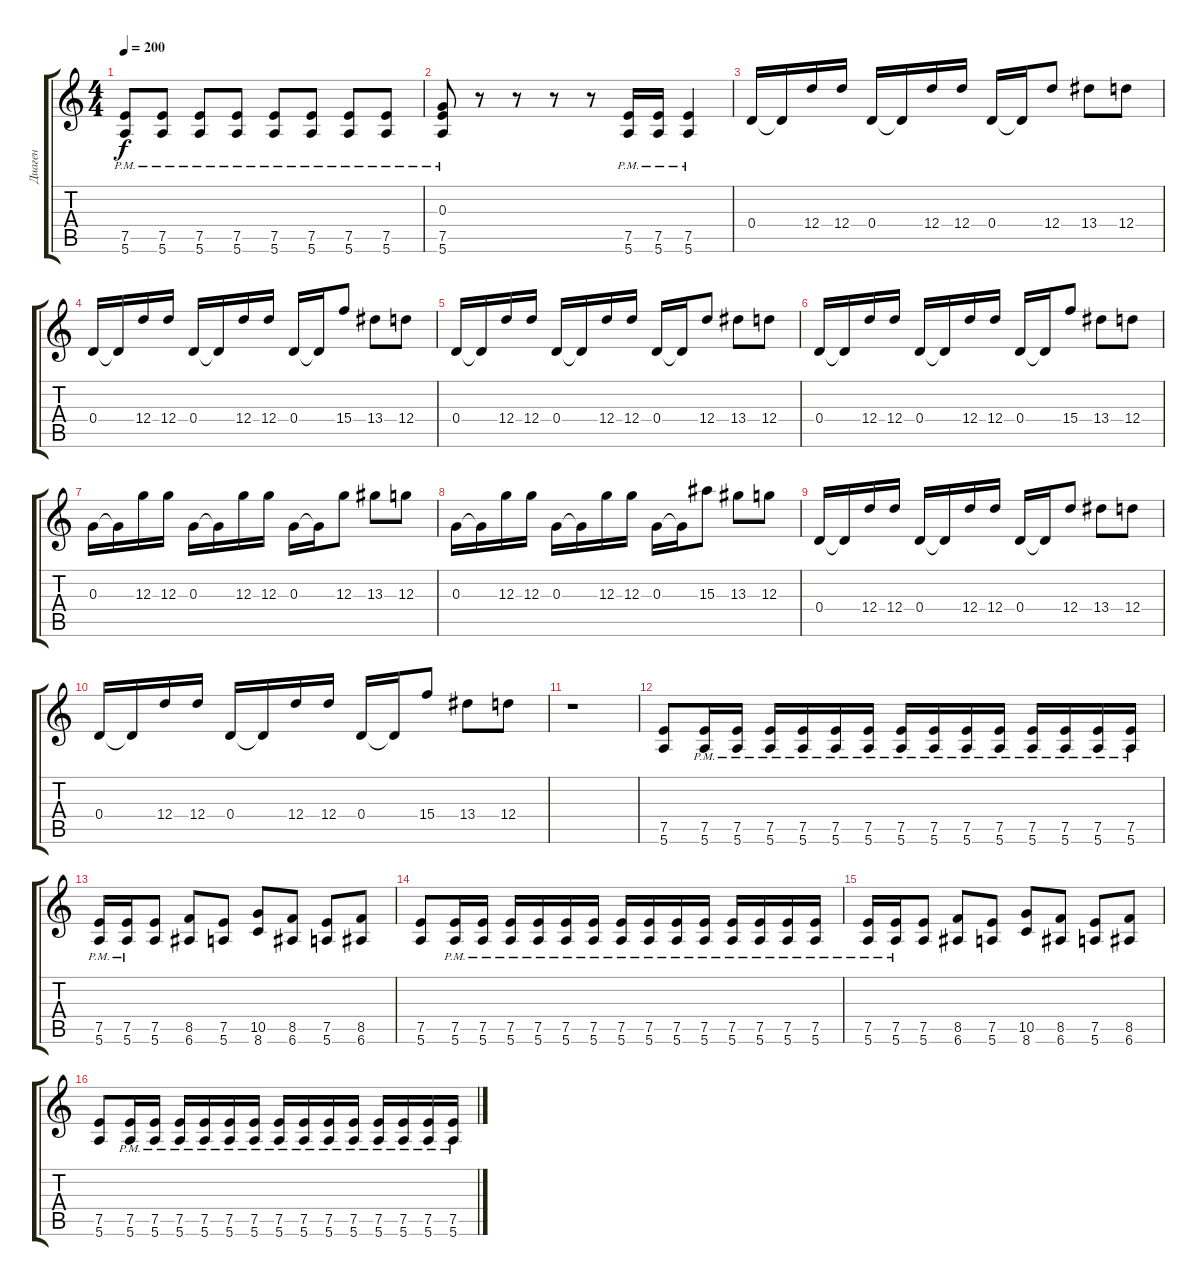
\track ("Диаген" "Диаген") {instrument overdrivenguitar}
\staff {score tabs}
\tuning (E4 B3 G3 D3 A2 E2) {hide}
\ts (4 4)
\tempo 200
\clef g2
\ks c
(7.5{pm} 5.6{pm}).8{dy f} (7.5{pm} 5.6{pm}).8 (7.5{pm} 5.6{pm}).8 (7.5{pm} 5.6{pm}).8 (7.5{pm} 5.6{pm}).8 (7.5{pm} 5.6{pm}).8 (7.5{pm} 5.6{pm}).8 (7.5{pm} 5.6{pm}).8 |
(0.3 7.5{pm} 5.6{pm}).8 r.8 r.8 r.8 r.8 (7.5{pm} 5.6{pm}).16 (7.5{pm} 5.6{pm}).16 (7.5{pm} 5.6{pm}).4 |
0.4.16 0.4{t}.16 12.4.16 12.4.16 0.4.16 0.4{t}.16 12.4.16 12.4.16 0.4.16 0.4{t}.16 12.4.8 13.4.8 12.4.8 |
0.4.16 0.4{t}.16 12.4.16 12.4.16 0.4.16 0.4{t}.16 12.4.16 12.4.16 0.4.16 0.4{t}.16 15.4.8 13.4.8 12.4.8 |
0.4.16 0.4{t}.16 12.4.16 12.4.16 0.4.16 0.4{t}.16 12.4.16 12.4.16 0.4.16 0.4{t}.16 12.4.8 13.4.8 12.4.8 |
0.4.16 0.4{t}.16 12.4.16 12.4.16 0.4.16 0.4{t}.16 12.4.16 12.4.16 0.4.16 0.4{t}.16 15.4.8 13.4.8 12.4.8 |
0.3.16 0.3{t}.16 12.3.16 12.3.16 0.3.16 0.3{t}.16 12.3.16 12.3.16 0.3.16 0.3{t}.16 12.3.8 13.3.8 12.3.8 |
0.3.16 0.3{t}.16 12.3.16 12.3.16 0.3.16 0.3{t}.16 12.3.16 12.3.16 0.3.16 0.3{t}.16 15.3.8 13.3.8 12.3.8 |
0.4.16 0.4{t}.16 12.4.16 12.4.16 0.4.16 0.4{t}.16 12.4.16 12.4.16 0.4.16 0.4{t}.16 12.4.8 13.4.8 12.4.8 |
0.4.16 0.4{t}.16 12.4.16 12.4.16 0.4.16 0.4{t}.16 12.4.16 12.4.16 0.4.16 0.4{t}.16 15.4.8 13.4.8 12.4.8 |
r.1 |
(7.5 5.6).8 (7.5{pm} 5.6{pm}).16 (7.5{pm} 5.6{pm}).16 (7.5{pm} 5.6{pm}).16 (7.5{pm} 5.6{pm}).16 (7.5{pm} 5.6{pm}).16 (7.5{pm} 5.6{pm}).16 (7.5{pm} 5.6{pm}).16 (7.5{pm} 5.6{pm}).16 (7.5{pm} 5.6{pm}).16 (7.5{pm} 5.6{pm}).16 (7.5{pm} 5.6{pm}).16 (7.5{pm} 5.6{pm}).16 (7.5{pm} 5.6{pm}).16 (7.5{pm} 5.6{pm}).16 |
(7.5{pm} 5.6{pm}).16 (7.5{pm} 5.6{pm}).16 (7.5 5.6).8 (8.5 6.6).8 (7.5 5.6).8 (10.5 8.6).8 (8.5 6.6).8 (7.5 5.6).8 (8.5 6.6).8 |
(7.5 5.6).8 (7.5{pm} 5.6{pm}).16 (7.5{pm} 5.6{pm}).16 (7.5{pm} 5.6{pm}).16 (7.5{pm} 5.6{pm}).16 (7.5{pm} 5.6{pm}).16 (7.5{pm} 5.6{pm}).16 (7.5{pm} 5.6{pm}).16 (7.5{pm} 5.6{pm}).16 (7.5{pm} 5.6{pm}).16 (7.5{pm} 5.6{pm}).16 (7.5{pm} 5.6{pm}).16 (7.5{pm} 5.6{pm}).16 (7.5{pm} 5.6{pm}).16 (7.5{pm} 5.6{pm}).16 |
(7.5{pm} 5.6{pm}).16 (7.5{pm} 5.6{pm}).16 (7.5 5.6).8 (8.5 6.6).8 (7.5 5.6).8 (10.5 8.6).8 (8.5 6.6).8 (7.5 5.6).8 (8.5 6.6).8 |
(7.5 5.6).8 (7.5{pm} 5.6{pm}).16 (7.5{pm} 5.6{pm}).16 (7.5{pm} 5.6{pm}).16 (7.5{pm} 5.6{pm}).16 (7.5{pm} 5.6{pm}).16 (7.5{pm} 5.6{pm}).16 (7.5{pm} 5.6{pm}).16 (7.5{pm} 5.6{pm}).16 (7.5{pm} 5.6{pm}).16 (7.5{pm} 5.6{pm}).16 (7.5{pm} 5.6{pm}).16 (7.5{pm} 5.6{pm}).16 (7.5{pm} 5.6{pm}).16 (7.5{pm} 5.6{pm}).16
